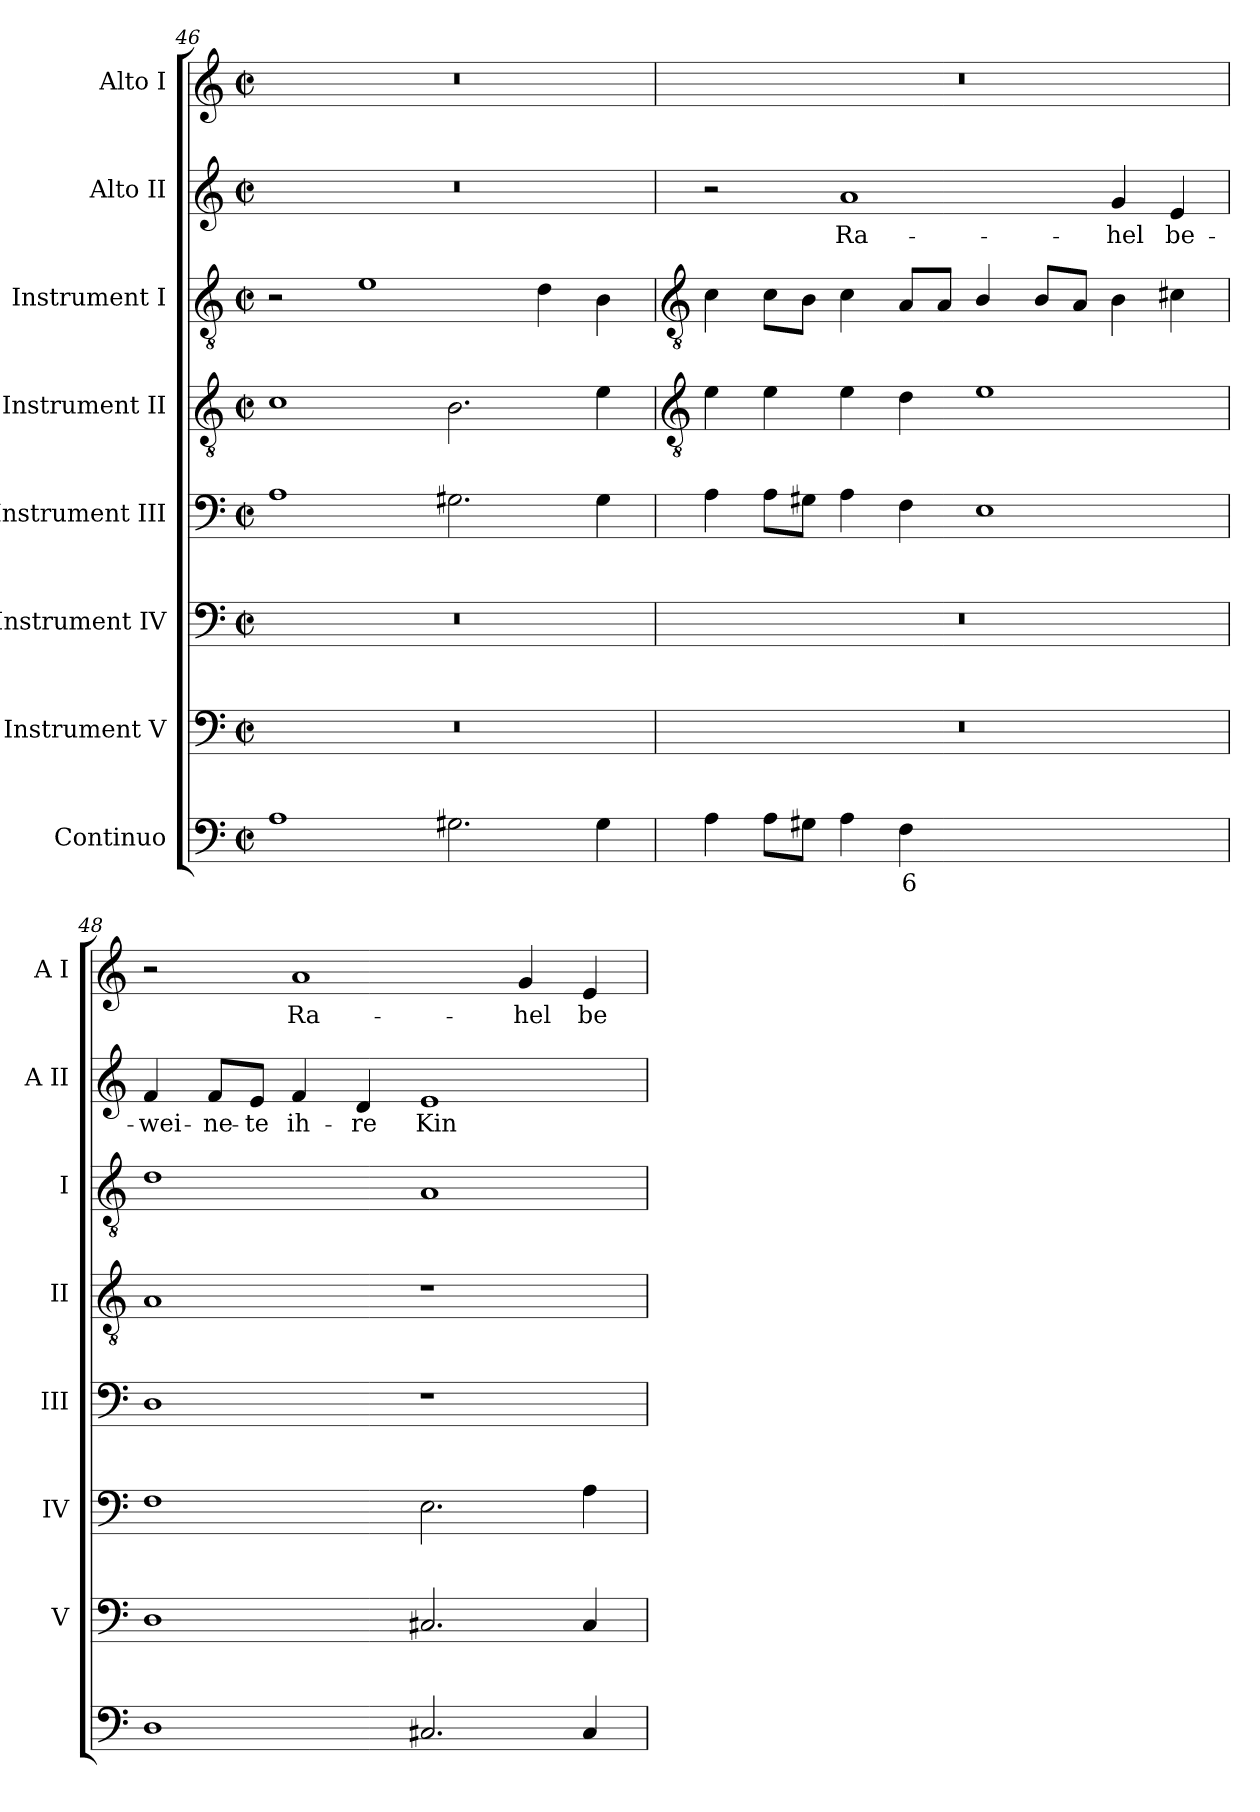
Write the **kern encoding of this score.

**kern	**text	**kern	**kern	**kern	**kern	**kern	**kern	**text	**kern	**text
*part8	*part8	*part7	*part6	*part5	*part4	*part3	*part2	*part2	*part1	*part1
*staff8	*staff8	*staff7	*staff6	*staff5	*staff4	*staff3	*staff2	*staff2	*staff1	*staff1
*I"Continuo	*	*I"Instrument V	*I"Instrument IV	*I"Instrument III	*I"Instrument II	*I"Instrument I	*I"Alto II	*	*I"Alto I	*
*	*	*I'V	*I'IV	*I'III	*I'II	*I'I	*I'A II	*	*I'A I	*
*clefF4	*	*clefF4	*clefF4	*clefF4	*clefGv2	*clefGv2	*clefG2	*	*clefG2	*
*k[]	*	*k[]	*k[]	*k[]	*k[]	*k[]	*k[]	*	*k[]	*
*C:	*	*C:	*C:	*C:	*C:	*C:	*C:	*	*C:	*
*M4/2	*	*M4/2	*M4/2	*M4/2	*M4/2	*M4/2	*M4/2	*	*M4/2	*
*met(c|)	*	*met(c|)	*met(c|)	*met(c|)	*met(c|)	*met(c|)	*met(c|)	*	*met(c|)	*
=46	=46	=46	=46	=46	=46	=46	=46	=46	=46	=46
1A	.	0r	0r	1A	1c	2r	0r	.	0r	.
.	.	.	.	.	.	1e	.	.	.	.
2.G#X	.	.	.	2.G#X	2.B	.	.	.	.	.
.	.	.	.	.	.	4d	.	.	.	.
4G#	.	.	.	4G#	4e	4B	.	.	.	.
!!LO:LB:g=z
=47	=47	=47	=47	=47	=47	=47	=47	=47	=47	=47
*	*	*	*	*	*clefGv2	*clefGv2	*	*	*	*
4A	.	0r	0r	4A	4e	4c	2r	.	0r	.
8AL	.	.	.	8AL	4e	8cL	.	.	.	.
8G#XJ	.	.	.	8G#XJ	.	8BJ	.	.	.	.
!	!	!	!	!	!	!	!	!LO:LY:b	!	!
4A	.	.	.	4A	4e	4c	1a	Ra-	.	.
!	!LO:LY:b	!	!	!	!	!	!	!	!	!
4F	6	.	.	4F	4d	8AL	.	.	.	.
.	.	.	.	.	.	8AJ	.	.	.	.
!	!LO:LY:b	!	!	!	!	!	!	!	!	!
[2Eyy	4	.	.	1E	1e	4B/	.	.	.	.
.	.	.	.	.	.	8BL	.	.	.	.
.	.	.	.	.	.	8AJ	.	.	.	.
!	!LO:LY:b	!	!	!	!	!	!	!LO:LY:b	!	!
4Eyy_	3	.	.	.	.	4B	4g	-hel	.	.
!	!LO:LY:b	!	!	!	!	!	!	!LO:LY:b	!	!
4Eyy]	6	.	.	.	.	4c#X	4e	be-	.	.
=48	=48	=48	=48	=48	=48	=48	=48	=48	=48	=48
!	!	!	!	!	!	!	!	!LO:LY:b	!	!
1D	.	1D	1F	1D	1A	1d	4f	-wei-	2r	.
!	!	!	!	!	!	!	!	!LO:LY:b	!	!
.	.	.	.	.	.	.	8f/L	-ne-	.	.
!	!	!	!	!	!	!	!	!LO:LY:b	!	!
.	.	.	.	.	.	.	8e/J	-te	.	.
!	!	!	!	!	!	!	!	!LO:LY:b	!	!LO:LY:b
.	.	.	.	.	.	.	4f	ih-	1a	Ra-
!	!	!	!	!	!	!	!	!LO:LY:b	!	!
.	.	.	.	.	.	.	4d	-re	.	.
!	!	!	!	!	!	!	!	!LO:LY:b	!	!
2.C#X	.	2.C#X	2.E	1r	1r	1A	1e	Kin-	.	.
!	!	!	!	!	!	!	!	!	!	!LO:LY:b
.	.	.	.	.	.	.	.	.	4g	-hel
!	!	!	!	!	!	!	!	!	!	!LO:LY:b
4C#	.	4C#	4A	.	.	.	.	.	4e	be-
=	=	=	=	=	=	=	=	=	=	=
*-	*-	*-	*-	*-	*-	*-	*-	*-	*-	*-
